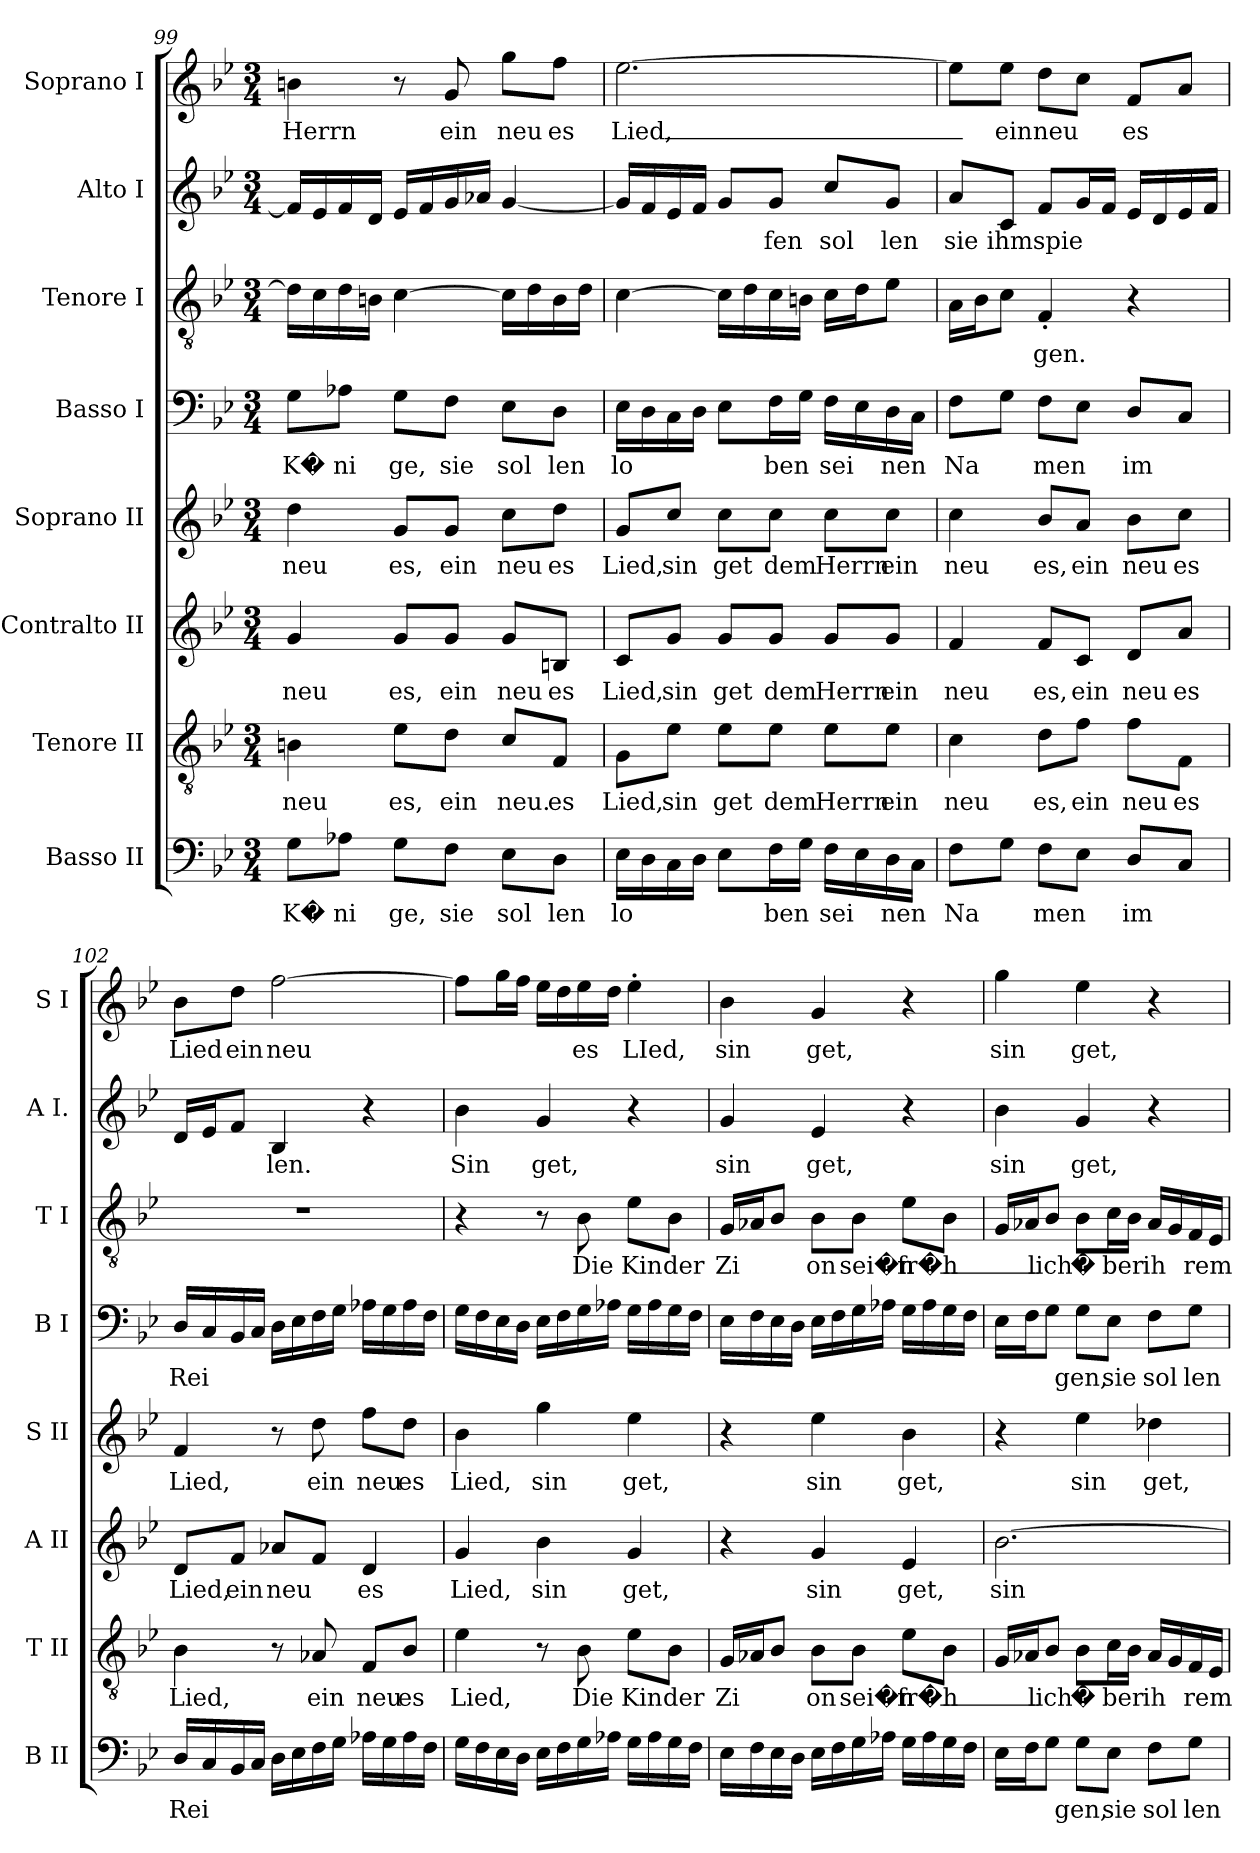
**kern	**text	**kern	**text	**kern	**text	**kern	**text	**kern	**text	**kern	**text	**kern	**text	**kern	**text
*part8	*part8	*part7	*part7	*part6	*part6	*part5	*part5	*part4	*part4	*part3	*part3	*part2	*part2	*part1	*part1
*staff8	*staff8	*staff7	*staff7	*staff6	*staff6	*staff5	*staff5	*staff4	*staff4	*staff3	*staff3	*staff2	*staff2	*staff1	*staff1
*I"Basso II	*	*I"Tenore II	*	*I"Contralto II	*	*I"Soprano II	*	*I"Basso I	*	*I"Tenore I	*	*I"Alto I	*	*I"Soprano I	*
*I'B II	*	*I'T II	*	*I'A II	*	*I'S II	*	*I'B I	*	*I'T I	*	*I'A I.	*	*I'S I	*
*clefF4	*	*clefGv2	*	*clefG2	*	*clefG2	*	*clefF4	*	*clefGv2	*	*clefG2	*	*clefG2	*
*k[b-e-]	*	*k[b-e-]	*	*k[b-e-]	*	*k[b-e-]	*	*k[b-e-]	*	*k[b-e-]	*	*k[b-e-]	*	*k[b-e-]	*
*M3/4	*	*M3/4	*	*M3/4	*	*M3/4	*	*M3/4	*	*M3/4	*	*M3/4	*	*M3/4	*
=99	=99	=99	=99	=99	=99	=99	=99	=99	=99	=99	=99	=99	=99	=99	=99
!	!LO:LY:b	!	!LO:LY:b	!	!LO:LY:b	!	!LO:LY:b	!	!LO:LY:b	!	!	!	!	!	!LO:LY:b
8G\L	K�	4Bn\	neu	4g/	neu	4dd\	neu	8G\L	K�	16d\LL]	.	16f/LL]	.	4bn\	Herrn
.	.	.	.	.	.	.	.	.	.	16c\	.	16e-/	.	.	.
!	!LO:LY:b	!	!	!	!	!	!	!	!LO:LY:b	!	!	!	!	!	!
8A-X\J	ni	.	.	.	.	.	.	8A-X\J	ni	16d\	.	16f/	.	.	.
.	.	.	.	.	.	.	.	.	.	16Bn\JJ	.	16d/JJ	.	.	.
!	!LO:LY:b	!	!LO:LY:b	!	!LO:LY:b	!	!LO:LY:b	!	!LO:LY:b	!	!	!	!	!	!
8G\L	ge,	8e-\L	es,	8g/L	es,	8g/L	es,	8G\L	ge,	[4c\	.	16e-/LL	.	8r	.
.	.	.	.	.	.	.	.	.	.	.	.	16f/	.	.	.
!	!LO:LY:b	!	!LO:LY:b	!	!LO:LY:b	!	!LO:LY:b	!	!LO:LY:b	!	!	!	!	!	!LO:LY:b
8F\J	sie	8d\J	ein	8g/J	ein	8g/J	ein	8F\J	sie	.	.	16g/	.	8g/	ein
.	.	.	.	.	.	.	.	.	.	.	.	16a-X/JJ	.	.	.
!	!LO:LY:b	!	!LO:LY:b	!	!LO:LY:b	!	!LO:LY:b	!	!LO:LY:b	!	!	!	!	!	!LO:LY:b
8E-\L	sol	8c/L	neu.	8g/L	neu	8cc\L	neu	8E-\L	sol	16c\LL]	.	[4g/	.	8gg\L	neu
.	.	.	.	.	.	.	.	.	.	16d\	.	.	.	.	.
!	!LO:LY:b	!	!LO:LY:b	!	!LO:LY:b	!	!LO:LY:b	!	!LO:LY:b	!	!	!	!	!	!LO:LY:b
8D\J	len	8F/J	es	8Bn/J	es	8dd\J	es	8D\J	len	16B\	.	.	.	8ff\J	es
.	.	.	.	.	.	.	.	.	.	16d\JJ	.	.	.	.	.
=100	=100	=100	=100	=100	=100	=100	=100	=100	=100	=100	=100	=100	=100	=100	=100
!	!LO:LY:b	!	!LO:LY:b	!	!LO:LY:b	!	!LO:LY:b	!	!LO:LY:b	!	!	!	!	!	!LO:LY:b
16E-\LL	lo	8G\L	Lied,	8c/L	Lied,	8g/L	Lied,	16E-\LL	lo	[4c\	.	16g/LL]	.	[2.ee-\	Lied,_
16D\	.	.	.	.	.	.	.	16D\	.	.	.	16f/	.	.	.
!	!	!	!LO:LY:b	!	!LO:LY:b	!	!LO:LY:b	!	!	!	!	!	!	!	!
16C\	.	8e-\J	sin	8g/J	sin	8cc/J	sin	16C\	.	.	.	16e-/	.	.	.
16D\JJ	.	.	.	.	.	.	.	16D\JJ	.	.	.	16f/JJ	.	.	.
!	!	!	!LO:LY:b	!	!LO:LY:b	!	!LO:LY:b	!	!	!	!	!	!	!	!
8E-\L	.	8e-\L	get	8g/L	get	8cc\L	get	8E-\L	.	16c\LL]	.	8g/L	.	.	.
.	.	.	.	.	.	.	.	.	.	16d\	.	.	.	.	.
!	!LO:LY:b	!	!LO:LY:b	!	!LO:LY:b	!	!LO:LY:b	!	!LO:LY:b	!	!	!	!LO:LY:b	!	!
16F\L	ben	8e-\J	dem	8g/J	dem	8cc\J	dem	16F\L	ben	16c\	.	8g/J	fen	.	.
16G\JJ	.	.	.	.	.	.	.	16G\JJ	.	16Bn\JJ	.	.	.	.	.
!	!LO:LY:b	!	!LO:LY:b	!	!LO:LY:b	!	!LO:LY:b	!	!LO:LY:b	!	!	!	!LO:LY:b	!	!
16F\LL	sei	8e-\L	Herrn	8g/L	Herrn	8cc\L	Herrn	16F\LL	sei	16c\LL	.	8cc/L	sol	.	.
16E-\	.	.	.	.	.	.	.	16E-\	.	16d\J	.	.	.	.	.
!	!LO:LY:b	!	!LO:LY:b	!	!LO:LY:b	!	!LO:LY:b	!	!LO:LY:b	!	!	!	!LO:LY:b	!	!
16D\	nen	8e-\J	ein	8g/J	ein	8cc\J	ein	16D\	nen	8e-\J	.	8g/J	len	.	.
16C\JJ	.	.	.	.	.	.	.	16C\JJ	.	.	.	.	.	.	.
!!LO:PB:g=z
=101	=101	=101	=101	=101	=101	=101	=101	=101	=101	=101	=101	=101	=101	=101	=101
!	!LO:LY:b	!	!LO:LY:b	!	!LO:LY:b	!	!LO:LY:b	!	!LO:LY:b	!	!	!	!LO:LY:b	!	!
8F\L	Na	4c\	neu	4f/	neu	4cc\	neu	8F\L	Na	16A\LL	.	8a/L	sie	8ee-\L]	.
.	.	.	.	.	.	.	.	.	.	16B-\J	.	.	.	.	.
!	!	!	!	!	!	!	!	!	!	!	!	!	!LO:LY:b	!	!LO:LY:b
8G\J	.	.	.	.	.	.	.	8G\J	.	8c\J	.	8c/J	ihm	8ee-\J	ein
!	!LO:LY:b	!	!LO:LY:b	!	!LO:LY:b	!	!LO:LY:b	!	!LO:LY:b	!	!LO:LY:b	!	!LO:LY:b	!	!LO:LY:b
8F\L	men	8d\L	es,	8f/L	es,	8b-/L	es,	8F\L	men	4F'/	gen.	8f/L	spie	8dd\L	neu
!	!	!	!LO:LY:b	!	!LO:LY:b	!	!LO:LY:b	!	!	!	!	!	!	!	!
8E-\J	.	8f\J	ein	8c/J	ein	8a/J	ein	8E-\J	.	.	.	16g/L	.	8cc\J	.
.	.	.	.	.	.	.	.	.	.	.	.	16f/JJ	.	.	.
!	!LO:LY:b	!	!LO:LY:b	!	!LO:LY:b	!	!LO:LY:b	!	!LO:LY:b	!	!	!	!	!	!LO:LY:b
8D/L	im	8f\L	neu	8d/L	neu	8b-\L	neu	8D/L	im	4r	.	16e-/LL	.	8f/L	es
.	.	.	.	.	.	.	.	.	.	.	.	16d/	.	.	.
!	!	!	!LO:LY:b	!	!LO:LY:b	!	!LO:LY:b	!	!	!	!	!	!	!	!
8C/J	.	8F\J	es	8a/J	es	8cc\J	es	8C/J	.	.	.	16e-/	.	8a/J	.
.	.	.	.	.	.	.	.	.	.	.	.	16f/JJ	.	.	.
=102	=102	=102	=102	=102	=102	=102	=102	=102	=102	=102	=102	=102	=102	=102	=102
!	!LO:LY:b	!	!LO:LY:b	!	!LO:LY:b	!	!LO:LY:b	!	!LO:LY:b	!	!	!	!	!	!LO:LY:b
16D/LL	Rei	4B-\	Lied,	8d/L	Lied,	4f/	Lied,	16D/LL	Rei	2.r	.	16d/LL	.	8b-\L	Lied
16C/	.	.	.	.	.	.	.	16C/	.	.	.	16e-/J	.	.	.
!	!	!	!	!	!LO:LY:b	!	!	!	!	!	!	!	!	!	!LO:LY:b
16BB-/	.	.	.	8f/J	ein	.	.	16BB-/	.	.	.	8f/J	.	8dd\J	ein
16C/JJ	.	.	.	.	.	.	.	16C/JJ	.	.	.	.	.	.	.
!	!	!	!	!	!LO:LY:b	!	!	!	!	!	!	!	!LO:LY:b	!	!LO:LY:b
16D\LL	.	8r	.	8a-X/L	neu	8r	.	16D\LL	.	.	.	4B-/	len.	[2ff\	neu
16E-\	.	.	.	.	.	.	.	16E-\	.	.	.	.	.	.	.
!	!	!	!LO:LY:b	!	!	!	!LO:LY:b	!	!	!	!	!	!	!	!
16F\	.	8A-X/	ein	8f/J	.	8dd\	ein	16F\	.	.	.	.	.	.	.
16G\JJ	.	.	.	.	.	.	.	16G\JJ	.	.	.	.	.	.	.
!	!	!	!LO:LY:b	!	!LO:LY:b	!	!LO:LY:b	!	!	!	!	!	!	!	!
16A-X\LL	.	8F/L	neu	4d/	es	8ff\L	neu	16A-X\LL	.	.	.	4r	.	.	.
16G\	.	.	.	.	.	.	.	16G\	.	.	.	.	.	.	.
!	!	!	!LO:LY:b	!	!	!	!LO:LY:b	!	!	!	!	!	!	!	!
16A-\	.	8B-/J	es	.	.	8dd\J	es	16A-\	.	.	.	.	.	.	.
16F\JJ	.	.	.	.	.	.	.	16F\JJ	.	.	.	.	.	.	.
=103	=103	=103	=103	=103	=103	=103	=103	=103	=103	=103	=103	=103	=103	=103	=103
!	!	!	!LO:LY:b	!	!LO:LY:b	!	!LO:LY:b	!	!	!	!	!	!LO:LY:b	!	!
16G\LL	.	4e-\	Lied,	4g/	Lied,	4b-\	Lied,	16G\LL	.	4r	.	4b-\	Sin	8ff\L]	.
16F\	.	.	.	.	.	.	.	16F\	.	.	.	.	.	.	.
16E-\	.	.	.	.	.	.	.	16E-\	.	.	.	.	.	16gg\L	.
16D\JJ	.	.	.	.	.	.	.	16D\JJ	.	.	.	.	.	16ff\JJ	.
!	!	!	!	!	!LO:LY:b	!	!LO:LY:b	!	!	!	!	!	!LO:LY:b	!	!
16E-\LL	.	8r	.	4b-\	sin	4gg\	sin	16E-\LL	.	8r	.	4g/	get,	16ee-\LL	.
16F\	.	.	.	.	.	.	.	16F\	.	.	.	.	.	16dd\	.
!	!	!	!LO:LY:b	!	!	!	!	!	!	!	!LO:LY:b	!	!	!	!LO:LY:b
16G\	.	8B-\	Die	.	.	.	.	16G\	.	8B-\	Die	.	.	16ee-\	es
16A-X\JJ	.	.	.	.	.	.	.	16A-X\JJ	.	.	.	.	.	16dd\JJ	.
!	!	!	!LO:LY:b	!	!LO:LY:b	!	!LO:LY:b	!	!	!	!LO:LY:b	!	!	!	!LO:LY:b
16G\LL	.	8e-\L	Kin	4g/	get,	4ee-\	get,	16G\LL	.	8e-\L	Kin	4r	.	4ee-'\	LIed,
16A-\	.	.	.	.	.	.	.	16A-\	.	.	.	.	.	.	.
!	!	!	!LO:LY:b	!	!	!	!	!	!	!	!LO:LY:b	!	!	!	!
16G\	.	8B-\J	der	.	.	.	.	16G\	.	8B-\J	der	.	.	.	.
16F\JJ	.	.	.	.	.	.	.	16F\JJ	.	.	.	.	.	.	.
!!LO:PB:g=z
=104	=104	=104	=104	=104	=104	=104	=104	=104	=104	=104	=104	=104	=104	=104	=104
!	!	!	!LO:LY:b	!	!	!	!	!	!	!	!LO:LY:b	!	!LO:LY:b	!	!LO:LY:b
16E-\LL	.	16G/LL	Zi	4r	.	4r	.	16E-\LL	.	16G/LL	Zi	4g/	sin	4b-\	sin
16F\	.	16A-X/J	.	.	.	.	.	16F\	.	16A-X/J	.	.	.	.	.
16E-\	.	8B-/J	.	.	.	.	.	16E-\	.	8B-/J	.	.	.	.	.
16D\JJ	.	.	.	.	.	.	.	16D\JJ	.	.	.	.	.	.	.
!	!	!	!LO:LY:b	!	!LO:LY:b	!	!LO:LY:b	!	!	!	!LO:LY:b	!	!LO:LY:b	!	!LO:LY:b
16E-\LL	.	8B-\L	on	4g/	sin	4ee-\	sin	16E-\LL	.	8B-\L	on	4e-/	get,	4g/	get,
16F\	.	.	.	.	.	.	.	16F\	.	.	.	.	.	.	.
!	!	!	!LO:LY:b	!	!	!	!	!	!	!	!LO:LY:b	!	!	!	!
16G\	.	8B-\J	sei�n	.	.	.	.	16G\	.	8B-\J	sei�n	.	.	.	.
16A-X\JJ	.	.	.	.	.	.	.	16A-X\JJ	.	.	.	.	.	.	.
!	!	!	!LO:LY:b	!	!LO:LY:b	!	!LO:LY:b	!	!	!	!LO:LY:b	!	!	!	!
16G\LL	.	8e-\L	fr�h_	4e-/	get,	4b-\	get,	16G\LL	.	8e-\L	fr�h_	4r	.	4r	.
16A-\	.	.	.	.	.	.	.	16A-\	.	.	.	.	.	.	.
16G\	.	8B-\J	.	.	.	.	.	16G\	.	8B-\J	.	.	.	.	.
16F\JJ	.	.	.	.	.	.	.	16F\JJ	.	.	.	.	.	.	.
=105	=105	=105	=105	=105	=105	=105	=105	=105	=105	=105	=105	=105	=105	=105	=105
!	!	!	!	!	!LO:LY:b	!	!	!	!	!	!	!	!LO:LY:b	!	!LO:LY:b
16E-\LL	.	16G/LL	.	[2.b-\	sin	4r	.	16E-\LL	.	16G/LL	.	4b-\	sin	4gg\	sin
16F\J	.	16A-X/J	.	.	.	.	.	16F\J	.	16A-X/J	.	.	.	.	.
!	!	!	!LO:LY:b	!	!	!	!	!	!	!	!LO:LY:b	!	!	!	!
8G\J	.	8B-/J	lich	.	.	.	.	8G\J	.	8B-/J	lich	.	.	.	.
!	!LO:LY:b	!	!LO:LY:b	!	!	!	!LO:LY:b	!	!LO:LY:b	!	!LO:LY:b	!	!LO:LY:b	!	!LO:LY:b
8G\L	gen,	8B-\L	�	.	.	4ee-\	sin	8G\L	gen,	8B-\L	�	4g/	get,	4ee-\	get,
!	!LO:LY:b	!	!LO:LY:b	!	!	!	!	!	!LO:LY:b	!	!LO:LY:b	!	!	!	!
8E-\J	sie	16c\L	ber	.	.	.	.	8E-\J	sie	16c\L	ber	.	.	.	.
.	.	16B-\JJ	.	.	.	.	.	.	.	16B-\JJ	.	.	.	.	.
!	!LO:LY:b	!	!LO:LY:b	!	!	!	!LO:LY:b	!	!LO:LY:b	!	!LO:LY:b	!	!	!	!
8F\L	sol	16A-/LL	ih	.	.	4dd-X\	get,	8F\L	sol	16A-/LL	ih	4r	.	4r	.
.	.	16G/	.	.	.	.	.	.	.	16G/	.	.	.	.	.
!	!LO:LY:b	!	!LO:LY:b	!	!	!	!	!	!LO:LY:b	!	!LO:LY:b	!	!	!	!
8G\J	len	16F/	rem	.	.	.	.	8G\J	len	16F/	rem	.	.	.	.
.	.	16E-/JJ	.	.	.	.	.	.	.	16E-/JJ	.	.	.	.	.
=	=	=	=	=	=	=	=	=	=	=	=	=	=	=	=
*-	*-	*-	*-	*-	*-	*-	*-	*-	*-	*-	*-	*-	*-	*-	*-
